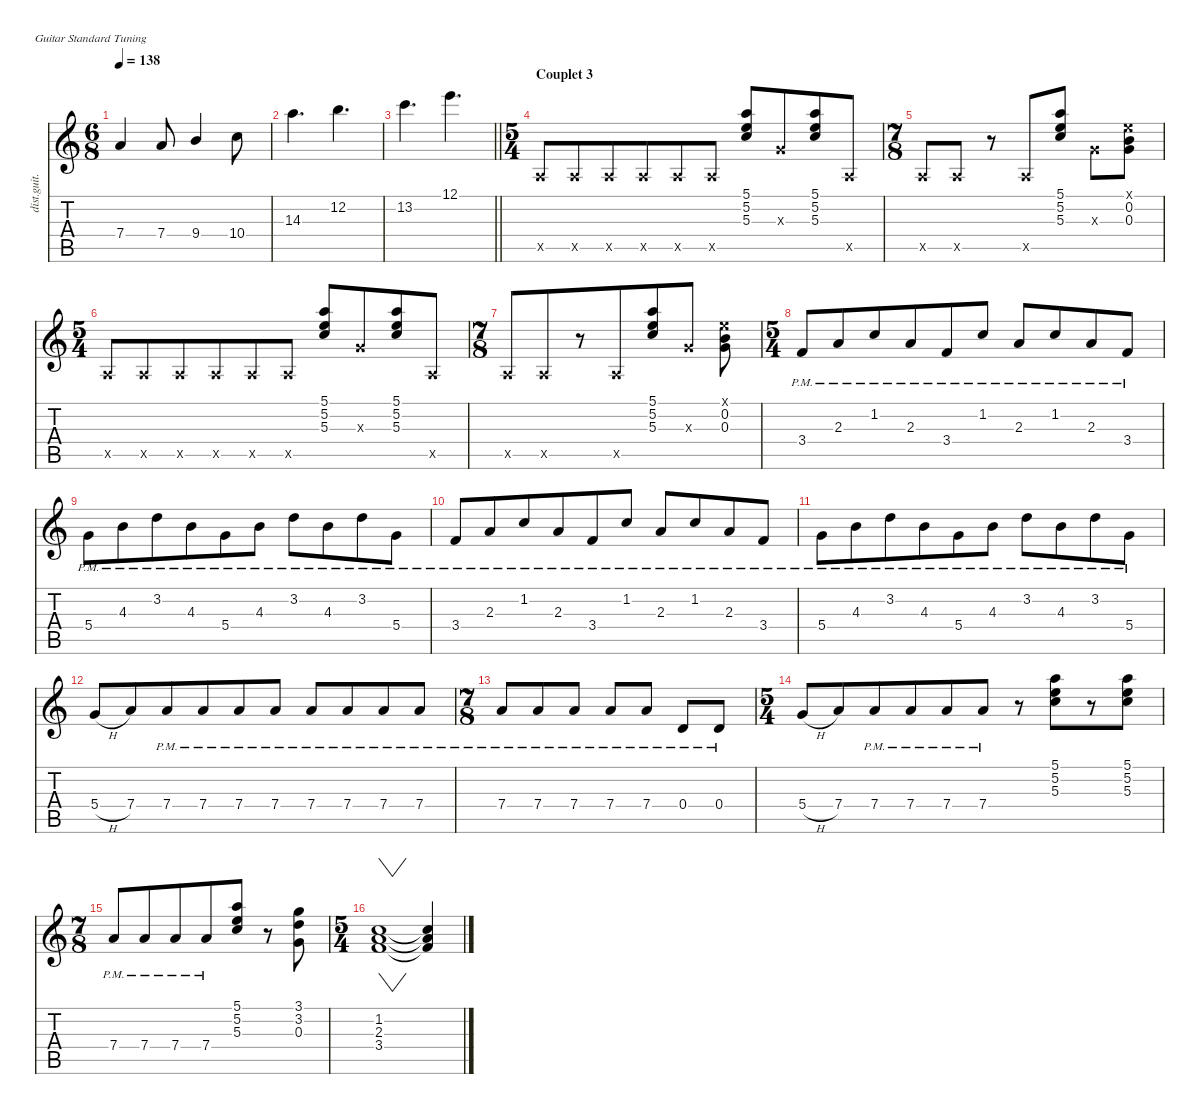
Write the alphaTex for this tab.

\defaultSystemsLayout 4
\hideDynamics
\bracketExtendMode nobrackets
\track ("Sylvain" "dist.guit.") {instrument distortionguitar}
\staff {score tabs}
\tuning (E4 B3 G3 D3 A2 E2)
\ts (6 8)
\tempo 138
\clef g2
\ks aminor
7.4.4{dy f beam Up} 7.4.8{beam Up} 9.4.4{beam Up} 10.4.8{beam Down} |
14.3.4{d beam Down} 12.2.4{d beam Down} |
\barLineRight lightlight
13.2.4{d beam Down} 12.1.4{d beam Down} |
\ts (5 4)
\beaming (8 6 4)
\section ("" "Couplet 3")
0.5{x}.8{instrument electricguitarclean beam Up} 0.5{x}.8{beam Up} 0.5{x}.8{beam Up} 0.5{x}.8{beam Up} 0.5{x}.8{beam Up} 0.5{x}.8{beam Up} (5.3 5.2 5.1).8{beam Up} 0.3{x}.8{beam Up} (5.3 5.1 5.2).8{beam Up} 0.5{x}.8{beam Up} |
\ts (7 8)
\beaming (8 3 2 2)
0.5{x}.8{beam Up} 0.5{x}.8{beam Up} r.8{beam Down} 0.5{x}.8{beam Up} (5.3 5.2 5.1).8{beam Up} 0.3{x}.8{beam Down} (0.3 0.1{x} 0.2).8{beam Down} |
\ts (5 4)
\beaming (8 6 4)
0.5{x}.8{beam Up} 0.5{x}.8{beam Up} 0.5{x}.8{beam Up} 0.5{x}.8{beam Up} 0.5{x}.8{beam Up} 0.5{x}.8{beam Up} (5.3 5.2 5.1).8{beam Up} 0.3{x}.8{beam Up} (5.3 5.1 5.2).8{beam Up} 0.5{x}.8{beam Up} |
\ts (7 8)
\beaming (8 6 4)
0.5{x}.8{beam Up} 0.5{x}.8{beam Up} r.8{beam Up} 0.5{x}.8{beam Up} (5.3 5.2 5.1).8{beam Up} 0.3{x}.8{beam Up} (0.3 0.1{x} 0.2).8{beam Down} |
\ts (5 4)
\beaming (8 6 4)
3.4{pm}.8{beam Up} 2.3{pm}.8{beam Up} 1.2{pm}.8{beam Up} 2.3{pm}.8{beam Up} 3.4{pm}.8{beam Up} 1.2{pm}.8{beam Up} 2.3{pm}.8{beam Up} 1.2{pm}.8{beam Up} 2.3{pm}.8{beam Up} 3.4{pm}.8{beam Up} |
5.4{pm}.8{beam Down} 4.3{pm}.8{beam Down} 3.2{pm}.8{beam Down} 4.3{pm}.8{beam Down} 5.4{pm}.8{beam Down} 4.3{pm}.8{beam Down} 3.2{pm}.8{beam Down} 4.3{pm}.8{beam Down} 3.2{pm}.8{beam Down} 5.4{pm}.8{beam Down} |
3.4{pm}.8{beam Up} 2.3{pm}.8{beam Up} 1.2{pm}.8{beam Up} 2.3{pm}.8{beam Up} 3.4{pm}.8{beam Up} 1.2{pm}.8{beam Up} 2.3{pm}.8{beam Up} 1.2{pm}.8{beam Up} 2.3{pm}.8{beam Up} 3.4{pm}.8{beam Up} |
5.4{pm}.8{beam Down} 4.3{pm}.8{beam Down} 3.2{pm}.8{beam Down} 4.3{pm}.8{beam Down} 5.4{pm}.8{beam Down} 4.3{pm}.8{beam Down} 3.2{pm}.8{beam Down} 4.3{pm}.8{beam Down} 3.2{pm}.8{beam Down} 5.4{pm}.8{beam Down} |
5.4{h}.8{beam Up} 7.4.8{beam Up} 7.4{pm}.8{beam Up} 7.4{pm}.8{beam Up} 7.4{pm}.8{beam Up} 7.4{pm}.8{beam Up} 7.4{pm}.8{beam Up} 7.4{pm}.8{beam Up} 7.4{pm}.8{beam Up} 7.4{pm}.8{beam Up} |
\ts (7 8)
\beaming (8 3 2 2)
7.4{pm}.8{beam Up} 7.4{pm}.8{beam Up} 7.4{pm}.8{beam Up} 7.4{pm}.8{beam Up} 7.4{pm}.8{beam Up} 0.4{pm}.8{beam Up} 0.4{pm}.8{beam Up} |
\ts (5 4)
\beaming (8 6 4)
5.4{h}.8{beam Up} 7.4.8{beam Up} 7.4{pm}.8{beam Up} 7.4{pm}.8{beam Up} 7.4{pm}.8{beam Up} 7.4{pm}.8{beam Up} r.8{beam Down} (5.3 5.2 5.1).8{beam Down} r.8{beam Down} (5.3 5.2 5.1).8{beam Down} |
\ts (7 8)
\beaming (8 6 4)
7.4{pm}.8{beam Up} 7.4{pm}.8{beam Up} 7.4{pm}.8{beam Up} 7.4{pm}.8{beam Up} (5.3 5.2 5.1).8{beam Up} r.8{beam Down} (3.1 3.2 0.3).8{beam Down} |
\ts (5 4)
\beaming (8 6 4)
(1.2 2.3 3.4).1{vw beam Up} (3.4{t} 2.3{t} 1.2{t}).4{beam Up}
